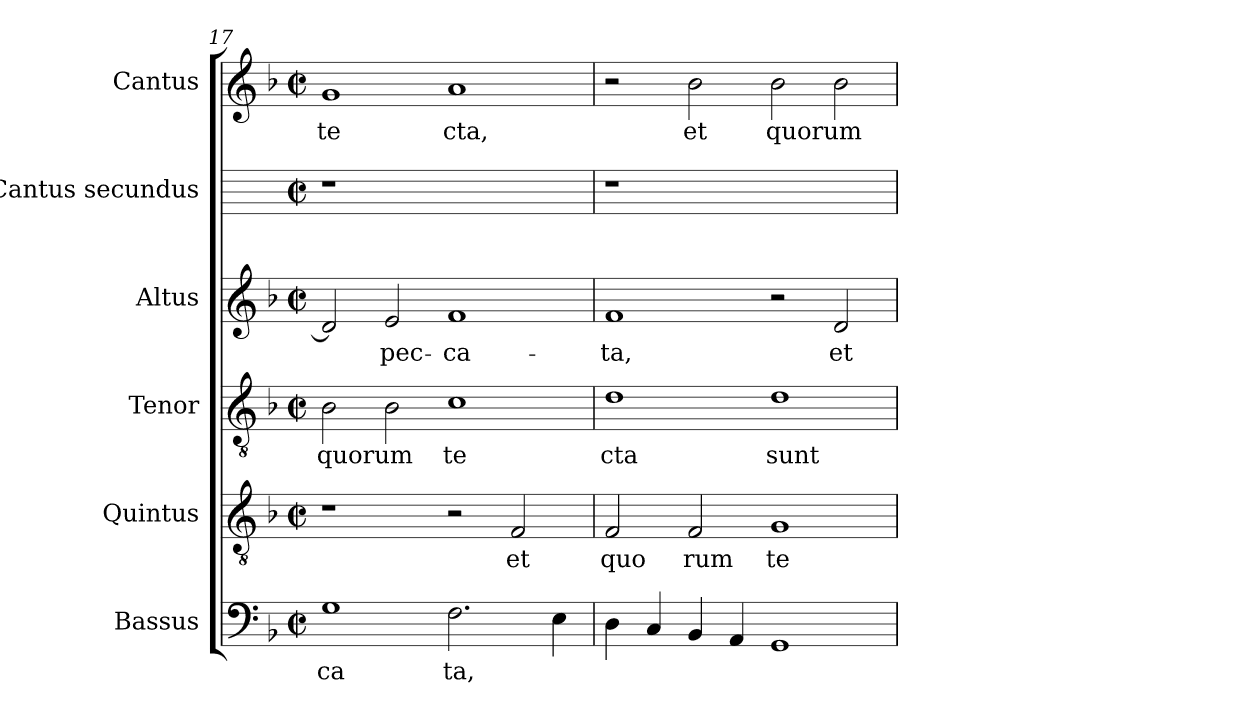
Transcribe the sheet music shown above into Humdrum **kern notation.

**kern	**text	**kern	**text	**kern	**text	**kern	**text	**kern	**kern	**text
*part6	*part6	*part5	*part5	*part4	*part4	*part3	*part3	*part2	*part1	*part1
*staff6	*staff6	*staff5	*staff5	*staff4	*staff4	*staff3	*staff3	*staff2	*staff1	*staff1
*I"Bassus	*	*I"Quintus	*	*I"Tenor	*	*I"Altus	*	*I"Cantus  secundus	*I"Cantus	*
*I'B	*	*I'Q	*	*I'T	*	*I'A	*	*	*I'C	*
*clefF4	*	*clefGv2	*	*clefGv2	*	*clefG2	*	*	*clefG2	*
*k[b-]	*	*k[b-]	*	*k[b-]	*	*k[b-]	*	*k[]	*k[b-]	*
*F:	*	*F:	*	*F:	*	*F:	*	*C:	*F:	*
*M2/2	*	*M2/2	*	*M2/2	*	*M2/2	*	*M2/2	*M2/2	*
*met(c|)	*	*met(c|)	*	*met(c|)	*	*met(c|)	*	*met(c|)	*met(c|)	*
=17	=17	=17	=17	=17	=17	=17	=17	=17	=17	=17
!	!LO:LY:b:cj	!	!	!	!LO:LY:b:cj	!	!LO:LY:b:cj	!	!	!LO:LY:b:cj
1G	ca	1r	.	2B-\	quorum	2d/]	.	1r	1g	te
!	!	!	!	!	!LO:LY:b:cj	!	!LO:LY:b:cj	!	!	!
.	.	.	.	2B-\	.	2e/	pec-	.	.	.
!	!LO:LY:b:cj	!	!	!	!LO:LY:b:cj	!	!LO:LY:b:cj	!	!	!LO:LY:b:cj
2.F\	ta,	2r	.	1c	te	1f	-ca-	1ryy	1a	cta,
!	!	!	!LO:LY:b:cj	!	!	!	!	!	!	!
.	.	2F/	et	.	.	.	.	.	.	.
!	!LO:LY:b:cj	!	!	!	!	!	!	!	!	!
4E\	.	.	.	.	.	.	.	.	.	.
=18	=18	=18	=18	=18	=18	=18	=18	=18	=18	=18
!	!LO:LY:b:cj	!	!LO:LY:b:cj	!	!LO:LY:b:cj	!	!LO:LY:b:cj	!	!	!
4D\	.	2F/	quo	1d	cta	1f	-ta,	1r	2r	.
!	!LO:LY:b:cj	!	!	!	!	!	!	!	!	!
4C/	.	.	.	.	.	.	.	.	.	.
!	!LO:LY:b:cj	!	!LO:LY:b:cj	!	!	!	!	!	!	!LO:LY:b:cj
4BB-/	.	2F/	rum	.	.	.	.	.	2b-\	et
!	!LO:LY:b:cj	!	!	!	!	!	!	!	!	!
4AA/	.	.	.	.	.	.	.	.	.	.
!	!LO:LY:b:cj	!	!LO:LY:b:cj	!	!LO:LY:b:cj	!	!	!	!	!LO:LY:b:cj
1GG	.	1G	te	1d	sunt	2r	.	1ryy	2b-\	quorum
!	!	!	!	!	!	!	!LO:LY:b:cj	!	!	!LO:LY:b:cj
.	.	.	.	.	.	2d/	et	.	2b-\	.
=	=	=	=	=	=	=	=	=	=	=
*-	*-	*-	*-	*-	*-	*-	*-	*-	*-	*-
